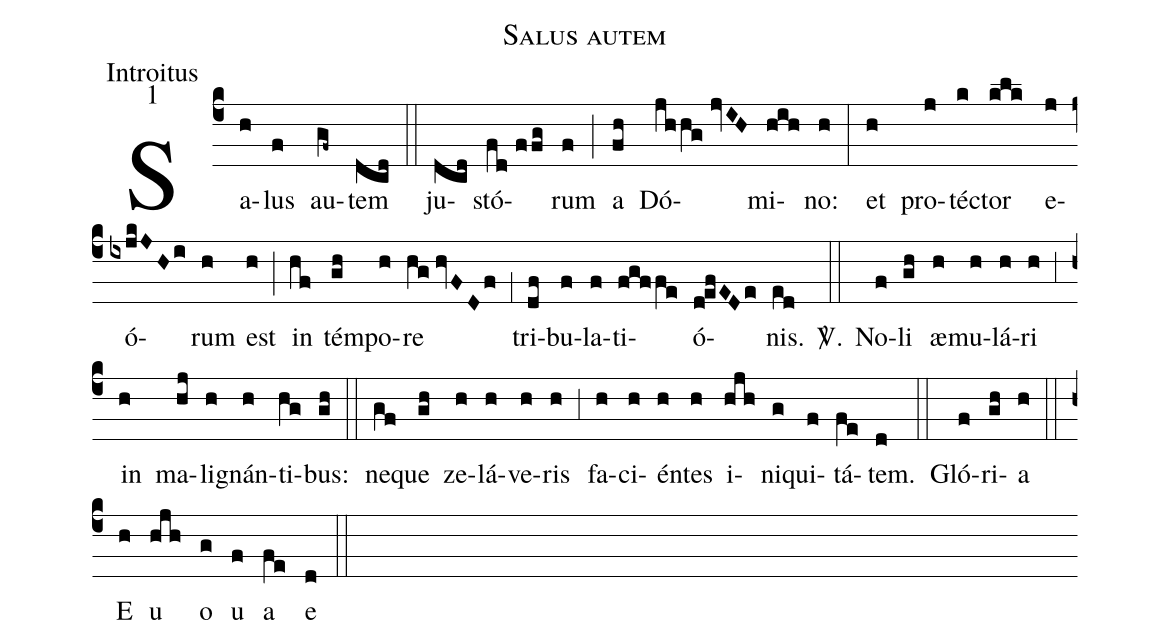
name:Salus autem;
office-part:Introitus;
mode:1;
%%
(c4) Sa(h)lus(f) au(gf~)tem(dcd) (::) ju(dcd)stó(fd//ffg)rum(f) (;) a(fh) Dó(jhhg//jvIH)mi(hih)no:(h) (:) et(h) pro(j)té(k)ctor(klk) e(j)ó(ixjkJHi)rum(h) est(h) (;) in(hf) tém(gh)po(h)re(hg//hvFDf) (;1) tri(df)bu(f)la(f)ti(fgffe)ó(d!efEDe)nis.(ed) <sp>V/</sp>.(::) No(f)li(gh) æ(h)mu(h)lá(h)ri(h) (;3) in(h) ma(hj)li(h)gnán(h)ti(hg)bus:(gh) (::) ne(gf)que(gh) ze(h)lá(h)ve(h)ris(h) (;3) fa(h)ci(h)én(h)tes(h) i(hjh)ni(g)qui(f)tá(fe)tem.(d) (::) Gló(f)ri(gh)a(h) (::) E(h) u(hjh) o(g) u(f) a(fe) e(d) (::)
